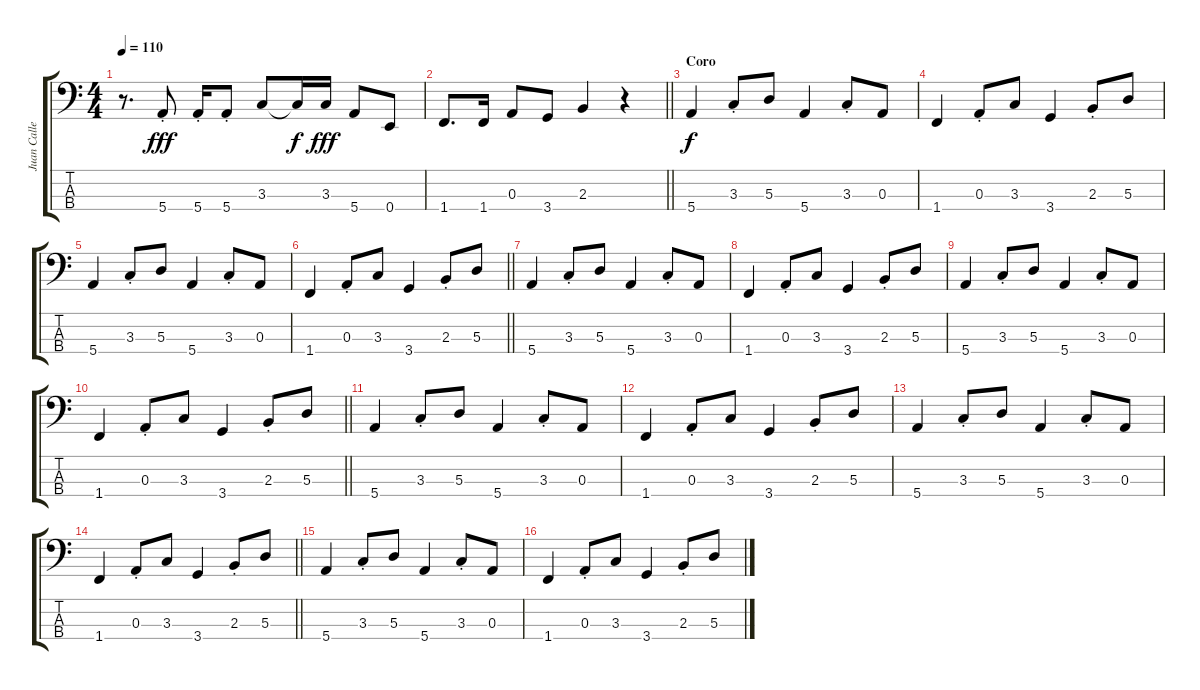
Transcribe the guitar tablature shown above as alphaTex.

\track ("Juan Calleros" "Juan Calle") {instrument electricbassfinger}
\staff {score tabs}
\tuning (G2 D2 A1 E1) {hide}
\ts (4 4)
\tempo 110
\clef f4
\ks c
r.8{d dy fff} 5.4{st}.8 5.4{st}.16 5.4{st}.8 3.3.8 3.3{t}.16{dy f} 3.3.16{dy fff} 5.4.8 0.4.8 |
\barLineRight lightlight
1.4.8{d} 1.4.16 0.3.8 3.4.8 2.3.4 r.4 |
\section ("" "Coro")
5.4.4{dy f} 3.3{st}.8 5.3.8 5.4.4 3.3{st}.8 0.3.8 |
1.4.4 0.3{st}.8 3.3.8 3.4.4 2.3{st}.8 5.3.8 |
5.4.4 3.3{st}.8 5.3.8 5.4.4 3.3{st}.8 0.3.8 |
\barLineRight lightlight
1.4.4 0.3{st}.8 3.3.8 3.4.4 2.3{st}.8 5.3.8 |
5.4.4 3.3{st}.8 5.3.8 5.4.4 3.3{st}.8 0.3.8 |
1.4.4 0.3{st}.8 3.3.8 3.4.4 2.3{st}.8 5.3.8 |
5.4.4 3.3{st}.8 5.3.8 5.4.4 3.3{st}.8 0.3.8 |
\barLineRight lightlight
1.4.4 0.3{st}.8 3.3.8 3.4.4 2.3{st}.8 5.3.8 |
5.4.4 3.3{st}.8 5.3.8 5.4.4 3.3{st}.8 0.3.8 |
1.4.4 0.3{st}.8 3.3.8 3.4.4 2.3{st}.8 5.3.8 |
5.4.4 3.3{st}.8 5.3.8 5.4.4 3.3{st}.8 0.3.8 |
\barLineRight lightlight
1.4.4 0.3{st}.8 3.3.8 3.4.4 2.3{st}.8 5.3.8 |
5.4.4 3.3{st}.8 5.3.8 5.4.4 3.3{st}.8 0.3.8 |
1.4.4 0.3{st}.8 3.3.8 3.4.4 2.3{st}.8 5.3.8
